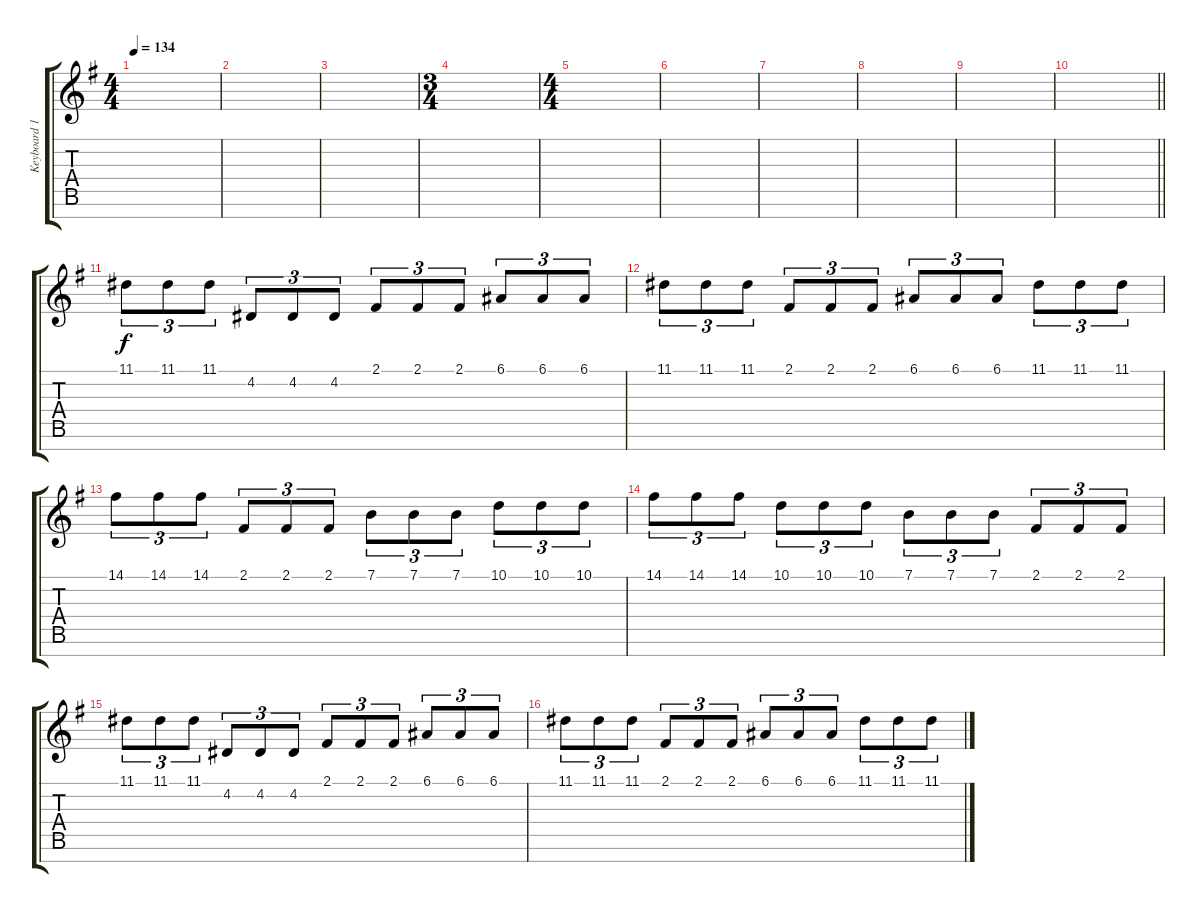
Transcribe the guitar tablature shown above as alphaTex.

\track ("Keyboard 1 - Brat/Shagrath" "Keyboard 1") {instrument stringensemble1}
\staff {score tabs}
\tuning (E4 B3 G3 D3 A2 E2 B1) {hide}
\ts (4 4)
\section ("" "")
\tempo 134
\clef g2
\ks g
|
|
|
\ts (3 4)
|
\ts (4 4)
|
|
|
|
|
\barLineRight lightlight
|
\section ("" "")
11.1.8{tu (3 2) volume 12} 11.1.8{tu (3 2)} 11.1.8{tu (3 2)} 4.2.8{tu (3 2)} 4.2.8{tu (3 2)} 4.2.8{tu (3 2)} 2.1.8{tu (3 2)} 2.1.8{tu (3 2)} 2.1.8{tu (3 2)} 6.1.8{tu (3 2)} 6.1.8{tu (3 2)} 6.1.8{tu (3 2)} |
11.1.8{tu (3 2)} 11.1.8{tu (3 2)} 11.1.8{tu (3 2)} 2.1.8{tu (3 2)} 2.1.8{tu (3 2)} 2.1.8{tu (3 2)} 6.1.8{tu (3 2)} 6.1.8{tu (3 2)} 6.1.8{tu (3 2)} 11.1.8{tu (3 2)} 11.1.8{tu (3 2)} 11.1.8{tu (3 2)} |
14.1.8{tu (3 2)} 14.1.8{tu (3 2)} 14.1.8{tu (3 2)} 2.1.8{tu (3 2)} 2.1.8{tu (3 2)} 2.1.8{tu (3 2)} 7.1.8{tu (3 2)} 7.1.8{tu (3 2)} 7.1.8{tu (3 2)} 10.1.8{tu (3 2)} 10.1.8{tu (3 2)} 10.1.8{tu (3 2)} |
14.1.8{tu (3 2)} 14.1.8{tu (3 2)} 14.1.8{tu (3 2)} 10.1.8{tu (3 2)} 10.1.8{tu (3 2)} 10.1.8{tu (3 2)} 7.1.8{tu (3 2)} 7.1.8{tu (3 2)} 7.1.8{tu (3 2)} 2.1.8{tu (3 2)} 2.1.8{tu (3 2)} 2.1.8{tu (3 2)} |
11.1.8{tu (3 2)} 11.1.8{tu (3 2)} 11.1.8{tu (3 2)} 4.2.8{tu (3 2)} 4.2.8{tu (3 2)} 4.2.8{tu (3 2)} 2.1.8{tu (3 2)} 2.1.8{tu (3 2)} 2.1.8{tu (3 2)} 6.1.8{tu (3 2)} 6.1.8{tu (3 2)} 6.1.8{tu (3 2)} |
11.1.8{tu (3 2)} 11.1.8{tu (3 2)} 11.1.8{tu (3 2)} 2.1.8{tu (3 2)} 2.1.8{tu (3 2)} 2.1.8{tu (3 2)} 6.1.8{tu (3 2)} 6.1.8{tu (3 2)} 6.1.8{tu (3 2)} 11.1.8{tu (3 2)} 11.1.8{tu (3 2)} 11.1.8{tu (3 2)}
